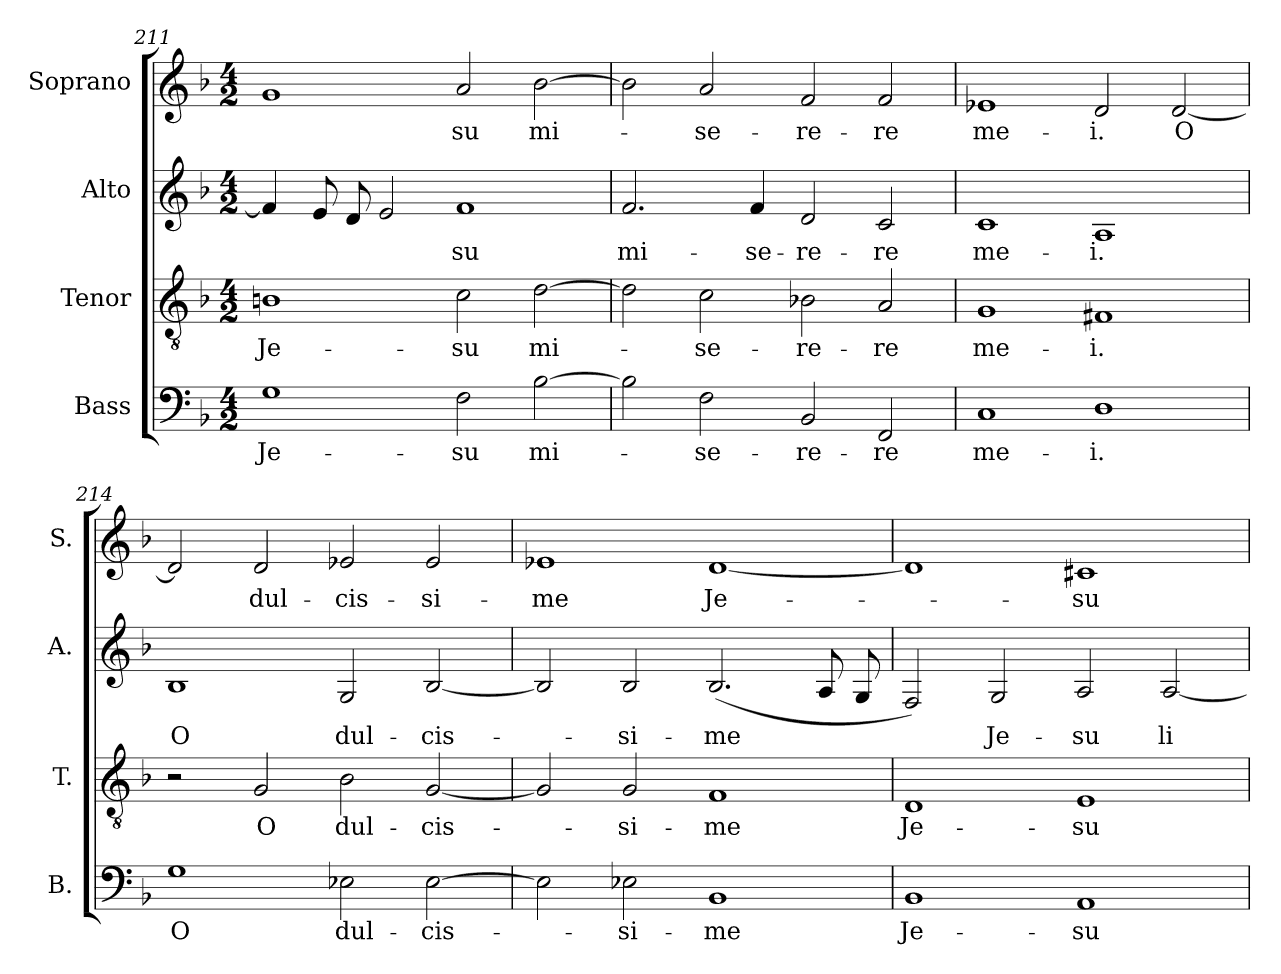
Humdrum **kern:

**kern	**text	**kern	**text	**kern	**text	**kern	**text
*part4	*part4	*part3	*part3	*part2	*part2	*part1	*part1
*staff4	*staff4	*staff3	*staff3	*staff2	*staff2	*staff1	*staff1
*I"Bass	*	*I"Tenor	*	*I"Alto	*	*I"Soprano	*
*I'B.	*	*I'T.	*	*I'A.	*	*I'S.	*
*clefF4	*	*clefGv2	*	*clefG2	*	*clefG2	*
*	*	*ITrd7c12	*	*	*	*	*
*k[b-]	*	*k[b-]	*	*k[b-]	*	*k[b-]	*
*F:	*	*F:	*	*F:	*	*F:	*
*M4/2	*	*M4/2	*	*M4/2	*	*M4/2	*
=211	=211	=211	=211	=211	=211	=211	=211
!	!LO:LY:b:color=#000000	!	!	!	!	!	!
!	!	!	!LO:LY:b:color=#000000	!	!	!	!
1Gi	Je-	1BBni	Je-	4fi/]	.	1gi	.
.	.	.	.	8ei/	.	.	.
.	.	.	.	8di/	.	.	.
.	.	.	.	2ei/	.	.	.
!	!LO:LY:b:color=#000000	!	!	!	!	!	!
!	!	!	!LO:LY:b:color=#000000	!	!	!	!
!	!	!	!	!	!LO:LY:b:color=#000000	!	!
!	!	!	!	!	!	!	!LO:LY:b:color=#000000
2Fi\	-su	2Ci\	-su	1fi	-su	2ai/	-su
!	!LO:LY:b:color=#000000	!	!	!	!	!	!
!	!	!	!LO:LY:b:color=#000000	!	!	!	!
!	!	!	!	!	!	!	!LO:LY:b:color=#000000
[2B-i\	mi-	[2Di\	mi-	.	.	[2b-i\	mi-
=212	=212	=212	=212	=212	=212	=212	=212
!	!	!	!	!	!LO:LY:b:color=#000000	!	!
2B-i\]	.	2Di\]	.	2.fi/	mi-	2b-i\]	.
!	!LO:LY:b:color=#000000	!	!	!	!	!	!
!	!	!	!LO:LY:b:color=#000000	!	!	!	!
!	!	!	!	!	!	!	!LO:LY:b:color=#000000
2Fi\	-se-	2Ci\	-se-	.	.	2ai/	-se-
!	!	!	!	!	!LO:LY:b:color=#000000	!	!
.	.	.	.	4fi/	-se-	.	.
!	!LO:LY:b:color=#000000	!	!	!	!	!	!
!	!	!	!LO:LY:b:color=#000000	!	!	!	!
!	!	!	!	!	!LO:LY:b:color=#000000	!	!
!	!	!	!	!	!	!	!LO:LY:b:color=#000000
2BB-i/	-re-	2BB-Xi\	-re-	2di/	-re-	2fi/	-re-
!	!LO:LY:b:color=#000000	!	!	!	!	!	!
!	!	!	!LO:LY:b:color=#000000	!	!	!	!
!	!	!	!	!	!LO:LY:b:color=#000000	!	!
!	!	!	!	!	!	!	!LO:LY:b:color=#000000
2FFi/	-re	2AAi/	-re	2ci/	-re	2fi/	-re
=213	=213	=213	=213	=213	=213	=213	=213
!	!LO:LY:b:color=#000000	!	!	!	!	!	!
!	!	!	!LO:LY:b:color=#000000	!	!	!	!
!	!	!	!	!	!LO:LY:b:color=#000000	!	!
!	!	!	!	!	!	!	!LO:LY:b:color=#000000
1Ci	me-	1GGi	me-	1ci	me-	1e-Xi	me-
!	!LO:LY:b:color=#000000	!	!	!	!	!	!
!	!	!	!LO:LY:b:color=#000000	!	!	!	!
!	!	!	!	!	!LO:LY:b:color=#000000	!	!
!	!	!	!	!	!	!	!LO:LY:b:color=#000000
1Di	-i.	1FF#Xi	-i.	1Ai	-i.	2di/	-i.
!	!	!	!	!	!	!	!LO:LY:b:color=#000000
.	.	.	.	.	.	[2di/	O
=214	=214	=214	=214	=214	=214	=214	=214
!	!LO:LY:b:color=#000000	!	!	!	!	!	!
!	!	!	!	!	!LO:LY:b:color=#000000	!	!
1Gi	O	2r	.	1B-i	O	2di/]	.
!	!	!	!LO:LY:b:color=#000000	!	!	!	!
!	!	!	!	!	!	!	!LO:LY:b:color=#000000
.	.	2GGi/	O	.	.	2di/	dul-
!	!LO:LY:b:color=#000000	!	!	!	!	!	!
!	!	!	!LO:LY:b:color=#000000	!	!	!	!
!	!	!	!	!	!LO:LY:b:color=#000000	!	!
!	!	!	!	!	!	!	!LO:LY:b:color=#000000
2E-Xi\	dul-	2BB-i\	dul-	2Gi/	dul-	2e-Xi/	-cis-
!	!LO:LY:b:color=#000000	!	!	!	!	!	!
!	!	!	!LO:LY:b:color=#000000	!	!	!	!
!	!	!	!	!	!LO:LY:b:color=#000000	!	!
!	!	!	!	!	!	!	!LO:LY:b:color=#000000
[2E-i\	-cis-	[2GGi/	-cis-	[2B-i/	-cis-	2e-i/	-si-
!!LO:LB:g=z
=215	=215	=215	=215	=215	=215	=215	=215
!	!	!	!	!	!	!	!LO:LY:b:color=#000000
2E-i\]	.	2GGi/]	.	2B-i/]	.	1e-Xi	-me
!	!LO:LY:b:color=#000000	!	!	!	!	!	!
!	!	!	!LO:LY:b:color=#000000	!	!	!	!
!	!	!	!	!	!LO:LY:b:color=#000000	!	!
2E-Xi\	-si-	2GGi/	-si-	2B-i/	-si-	.	.
!	!LO:LY:b:color=#000000	!	!	!	!	!	!
!	!	!	!LO:LY:b:color=#000000	!	!	!	!
!	!	!	!	!	!LO:LY:b:color=#000000	!	!
!	!	!	!	!	!	!	!LO:LY:b:color=#000000
1BB-i	-me	1FFi	-me	(2.B-i/	-me	[1di	Je-
.	.	.	.	8Ai/	.	.	.
.	.	.	.	8Gi/	.	.	.
=216	=216	=216	=216	=216	=216	=216	=216
!	!LO:LY:b:color=#000000	!	!	!	!	!	!
!	!	!	!LO:LY:b:color=#000000	!	!	!	!
1BB-i	Je-	1DDi	Je-	2Fi/)	.	1di]	.
!	!	!	!	!	!LO:LY:b:color=#000000	!	!
.	.	.	.	2Gi/	Je-	.	.
!	!LO:LY:b:color=#000000	!	!	!	!	!	!
!	!	!	!LO:LY:b:color=#000000	!	!	!	!
!	!	!	!	!	!LO:LY:b:color=#000000	!	!
!	!	!	!	!	!	!	!LO:LY:b:color=#000000
1AAi	-su	1EEi	-su	2Ai/	-su	1c#Xi	-su
!	!	!	!	!	!LO:LY:b:color=#000000	!	!
.	.	.	.	[2Ai/	li-	.	.
=	=	=	=	=	=	=	=
*-	*-	*-	*-	*-	*-	*-	*-
